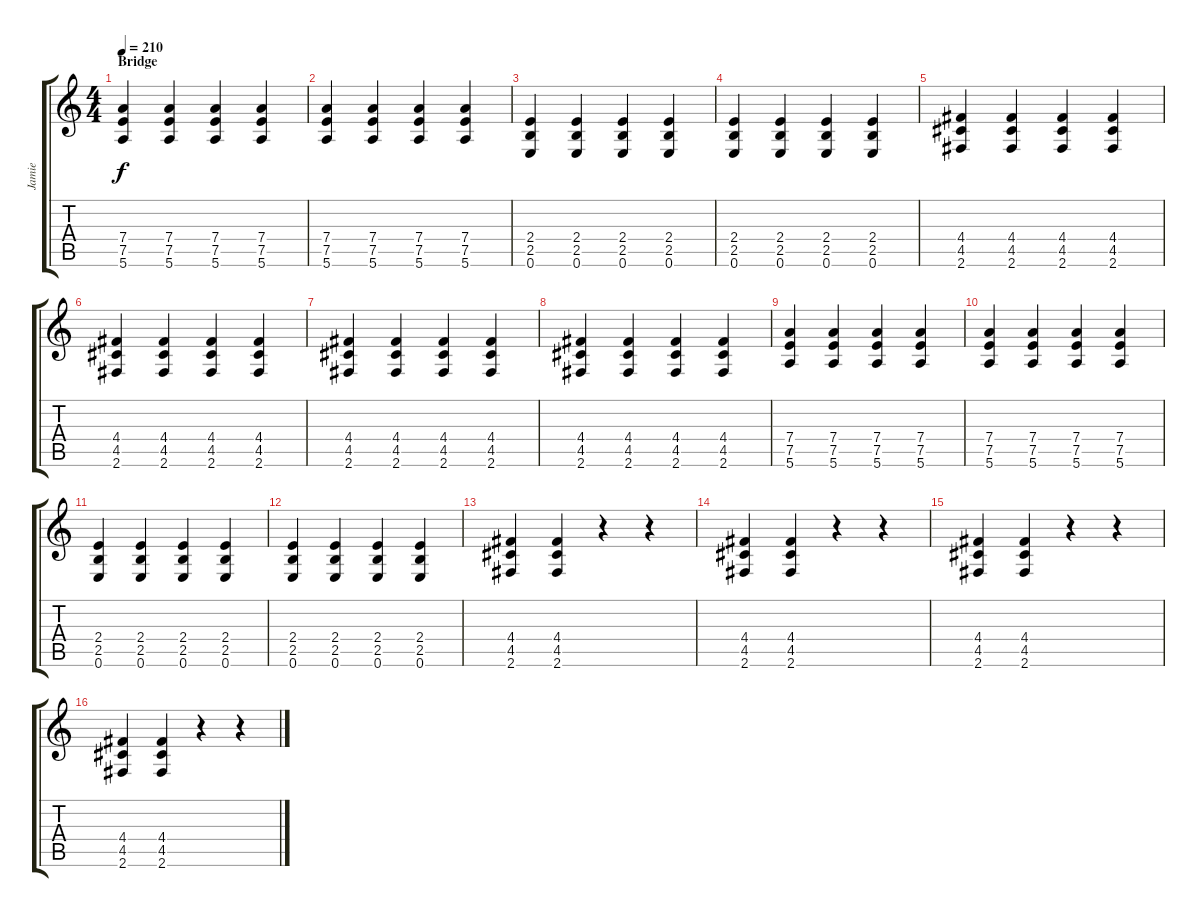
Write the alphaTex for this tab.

\track ("Jamie" "Jamie") {instrument overdrivenguitar}
\staff {score tabs}
\tuning (E4 B3 G3 D3 A2 E2) {hide}
\ts (4 4)
\section ("" "Bridge")
\tempo 210
\clef g2
\ks c
(7.4 7.5 5.6).4{dy f} (7.4 7.5 5.6).4 (7.4 7.5 5.6).4 (7.4 7.5 5.6).4 |
(7.4 7.5 5.6).4 (7.4 7.5 5.6).4 (7.4 7.5 5.6).4 (7.4 7.5 5.6).4 |
(2.4 2.5 0.6).4 (2.4 2.5 0.6).4 (2.4 2.5 0.6).4 (2.4 2.5 0.6).4 |
(2.4 2.5 0.6).4 (2.4 2.5 0.6).4 (2.4 2.5 0.6).4 (2.4 2.5 0.6).4 |
(4.4 4.5 2.6).4 (4.4 4.5 2.6).4 (4.4 4.5 2.6).4 (4.4 4.5 2.6).4 |
(4.4 4.5 2.6).4 (4.4 4.5 2.6).4 (4.4 4.5 2.6).4 (4.4 4.5 2.6).4 |
(4.4 4.5 2.6).4 (4.4 4.5 2.6).4 (4.4 4.5 2.6).4 (4.4 4.5 2.6).4 |
(4.4 4.5 2.6).4 (4.4 4.5 2.6).4 (4.4 4.5 2.6).4 (4.4 4.5 2.6).4 |
(7.4 7.5 5.6).4 (7.4 7.5 5.6).4 (7.4 7.5 5.6).4 (7.4 7.5 5.6).4 |
(7.4 7.5 5.6).4 (7.4 7.5 5.6).4 (7.4 7.5 5.6).4 (7.4 7.5 5.6).4 |
(2.4 2.5 0.6).4 (2.4 2.5 0.6).4 (2.4 2.5 0.6).4 (2.4 2.5 0.6).4 |
(2.4 2.5 0.6).4 (2.4 2.5 0.6).4 (2.4 2.5 0.6).4 (2.4 2.5 0.6).4 |
(4.4 4.5 2.6).4 (4.4 4.5 2.6).4 r.4 r.4 |
(4.4 4.5 2.6).4 (4.4 4.5 2.6).4 r.4 r.4 |
(4.4 4.5 2.6).4 (4.4 4.5 2.6).4 r.4 r.4 |
(4.4 4.5 2.6).4 (4.4 4.5 2.6).4 r.4 r.4
